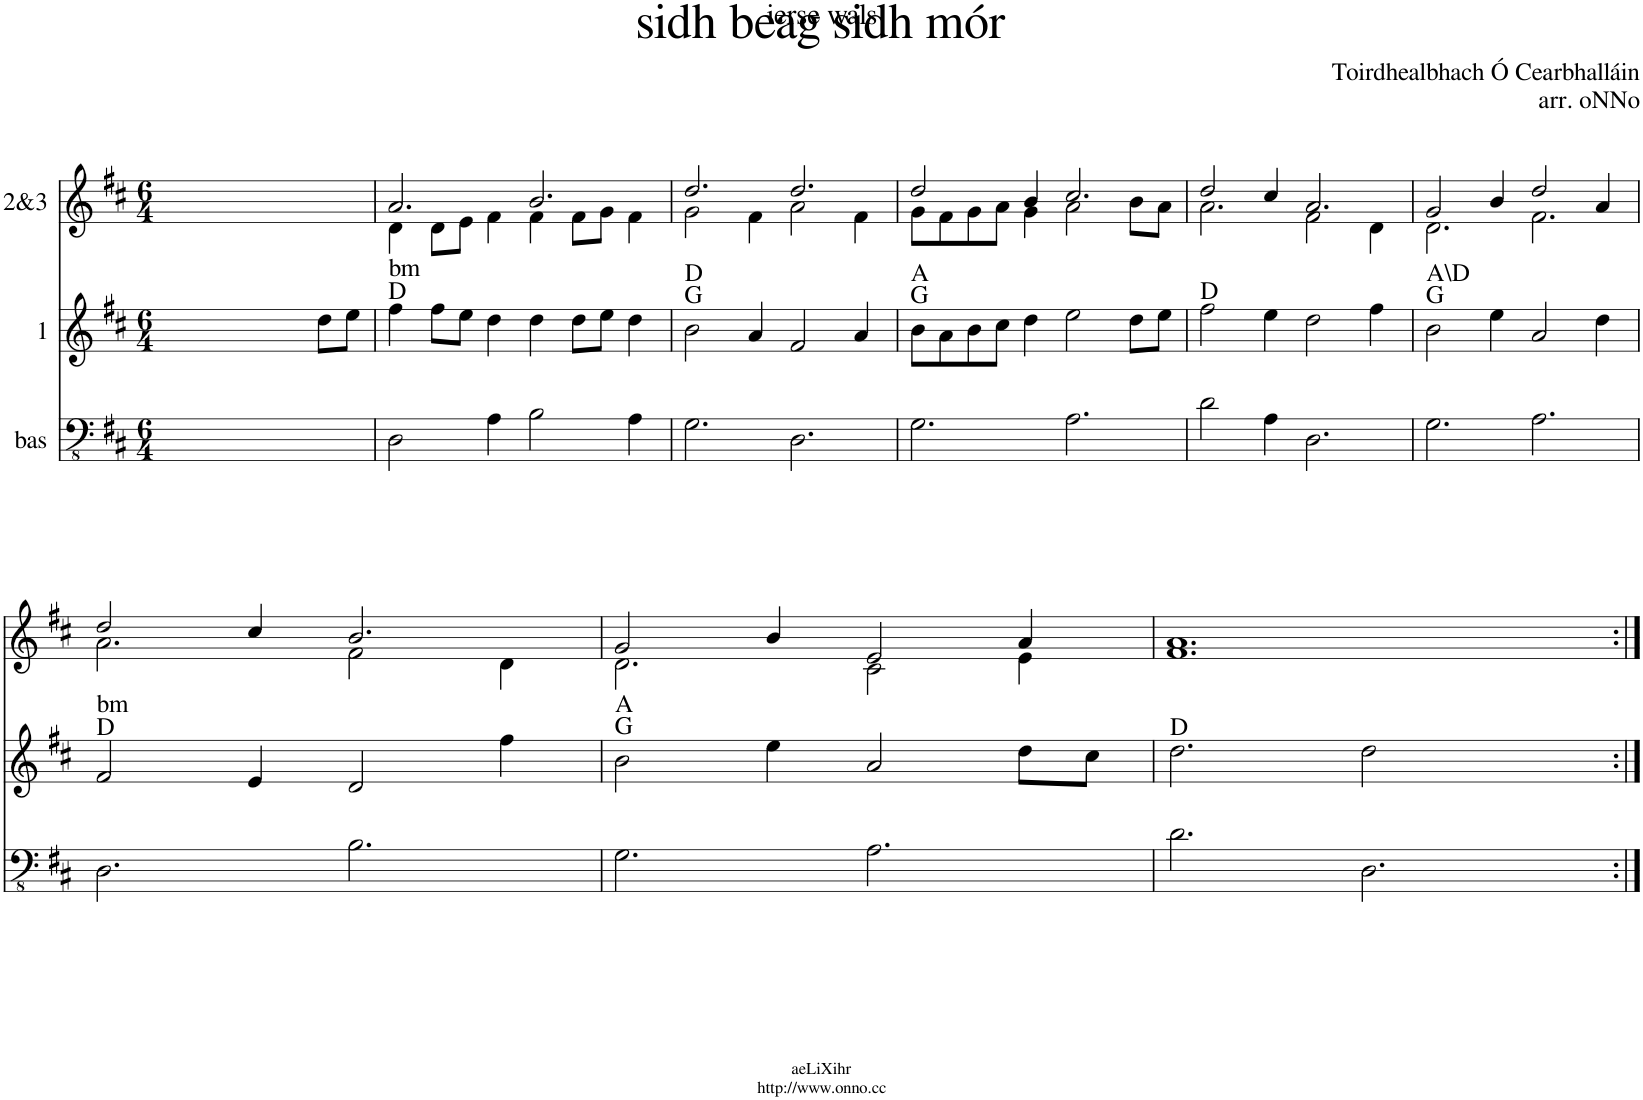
**kern	**kern	**kern
*part3	*part2	*part1
*staff3	*staff2	*staff1
*I"bas	*I"1	*I"2&amp;3
*clefFv4	*clefG2	*clefG2
*Trd7c12	*	*
*k[f#c#]	*k[f#c#]	*k[f#c#]
*M6/4	*M6/4	*M6/4
=1	=1	=1
1.ryy	2.ryy	1.ryy
.	2ryy	.
.	8dd\L	.
.	8ee\J	.
=2	=2	=2
*	*	*^
!	!LO:TX:a:t=D	!	!
!	!LO:TX:a:t=bm	!	!
2DD\	4ff#\	2.a/	4d\
.	8ff#\L	.	8d\L
.	8ee\J	.	8e\J
4AA\	4dd\	.	4f#\
2BB\	4dd\	2.b/	4f#\
.	8dd\L	.	8f#\L
.	8ee\J	.	8g\J
4AA\	4dd\	.	4f#\
=3	=3	=3	=3
!	!LO:TX:a:t=G	!	!
!	!LO:TX:a:t=D	!	!
2.GG\	2b\	2.dd/	2g\
.	4a/	.	4f#\
2.DD\	2f#/	2.dd/	2a\
.	4a/	.	4f#\
=4	=4	=4	=4
!	!LO:TX:a:t=G	!	!
!	!LO:TX:a:t=A	!	!
2.GG\	8b\L	2dd/	8g\L
.	8a\	.	8f#\
.	8b\	.	8g\
.	8cc#\J	.	8a\J
.	4dd\	4b/	4g\
2.AA\	2ee\	2.cc#/	2a\
.	8dd\L	.	8b\L
.	8ee\J	.	8a\J
=5	=5	=5	=5
!	!LO:TX:a:t=D	!	!
2D\	2ff#\	2dd/	2.a\
4AA\	4ee\	4cc#/	.
2.DD\	2dd\	2.a/	2f#\
.	4ff#\	.	4d\
=6	=6	=6	=6
!	!LO:TX:a:t=G	!	!
!	!LO:TX:a:t=A\D	!	!
2.GG\	2b\	2g/	2.d\
.	4ee\	4b/	.
2.AA\	2a/	2dd/	2.f#\
.	4dd\	4a/	.
!!LO:LB:g=z	!!
=7	=7	=7	=7
!	!LO:TX:a:t=D	!	!
!	!LO:TX:a:t=bm	!	!
2.DD\	2f#/	2dd/	2.a\
.	4e/	4cc#/	.
2.BB\	2d/	2.b/	2f#\
.	4ff#\	.	4d\
=8	=8	=8	=8
!	!LO:TX:a:t=G	!	!
!	!LO:TX:a:t=A	!	!
2.GG\	2b\	2g/	2.d\
.	4ee\	4b/	.
2.AA\	2a/	2e/	2c#\
.	8dd\L	4a/	4e\
.	8cc#\J	.	.
=9	=9	=9	=9
!	!LO:TX:a:t=D	!	!
2.D\	2.dd\	1.a	1.f#
2.DD\	2dd\	.	.
.	4ryy	.	.
*	*	*v	*v
=:|!	=:|!	=:|!
*-	*-	*-
